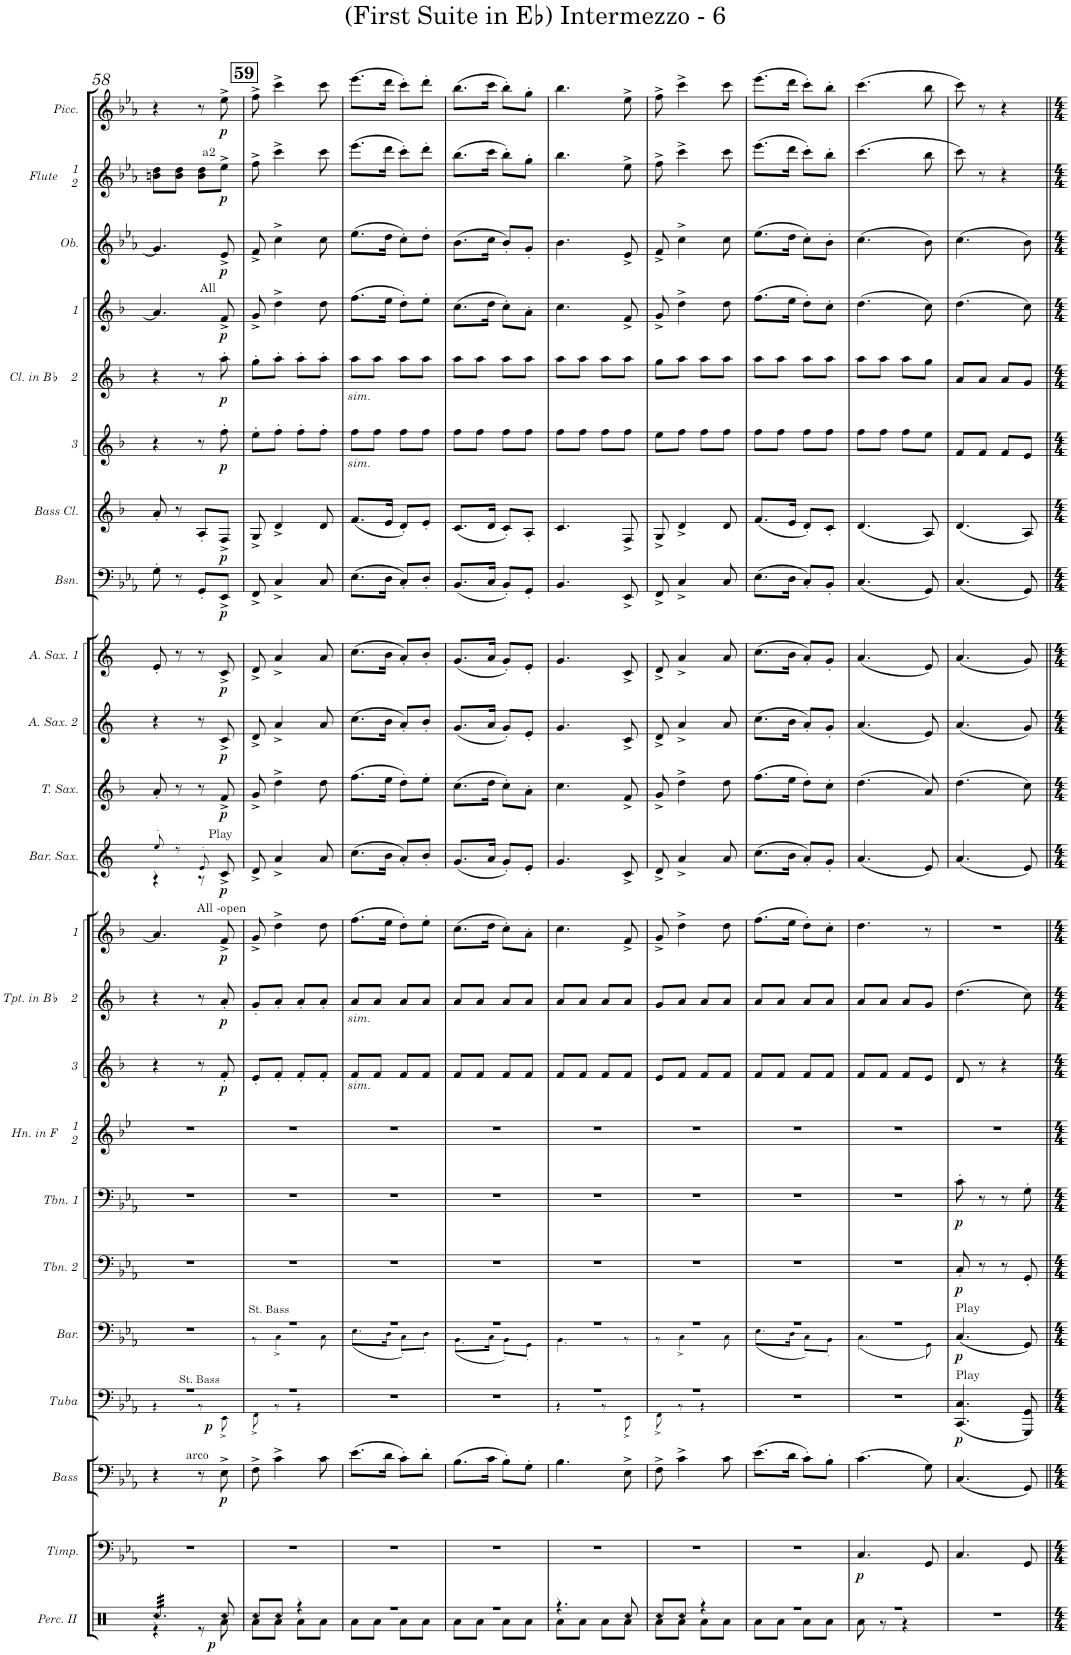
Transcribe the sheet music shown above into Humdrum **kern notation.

**kern	**dynam	**kern	**dynam	**kern	**dynam	**kern	**dynam	**kern	**dynam	**kern	**dynam	**kern	**dynam	**kern	**kern	**dynam	**kern	**dynam	**kern	**dynam	**kern	**dynam	**kern	**dynam	**kern	**dynam	**kern	**dynam	**kern	**dynam	**kern	**dynam	**kern	**dynam	**kern	**dynam	**kern	**dynam	**kern	**dynam	**kern	**dynam	**kern	**dynam
*part23	*part23	*part22	*part22	*part21	*part21	*part20	*part20	*part19	*part19	*part18	*part18	*part17	*part17	*part16	*part15	*part15	*part14	*part14	*part13	*part13	*part12	*part12	*part11	*part11	*part10	*part10	*part9	*part9	*part8	*part8	*part7	*part7	*part6	*part6	*part5	*part5	*part4	*part4	*part3	*part3	*part2	*part2	*part1	*part1
*staff23	*staff23	*staff22	*staff22	*staff21	*staff21	*staff20	*staff20	*staff19	*staff19	*staff18	*staff18	*staff17	*staff17	*staff16	*staff15	*staff15	*staff14	*staff14	*staff13	*staff13	*staff12	*staff12	*staff11	*staff11	*staff10	*staff10	*staff9	*staff9	*staff8	*staff8	*staff7	*staff7	*staff6	*staff6	*staff5	*staff5	*staff4	*staff4	*staff3	*staff3	*staff2	*staff2	*staff1	*staff1
*I"Percussion II	*	*I"Timpani	*	*I"String Bass	*	*I"Tuba	*	*I"Baritone	*	*I"Trombone 2	*	*I"Trombone 1	*	*I"1 Horn in F        2	*I"3	*	*I"Trumpet in Bb    2	*	*I"1	*	*I"Baritone Saxophone	*	*I"Tenor Saxophone	*	*I"Alto Saxophone 2	*	*I"Alto Saxophone 1	*	*I"Bassoon	*	*I"Bass Clarinet	*	*I"3	*	*I"Clarinet in Bb   2	*	*I"1	*	*I"Oboe	*	*I"1 Flute       2	*	*I"Piccolo	*
*I'Perc. II	*	*I'Timp.	*	*I'Bass	*	*I'Tuba	*	*I'Bar.	*	*I'Tbn. 2	*	*I'Tbn. 1	*	*I'1 Hn. in F        2	*	*	*I'Tpt. in Bb    2	*	*	*	*I'Bar. Sax.	*	*I'T. Sax.	*	*I'A. Sax. 2	*	*I'A. Sax. 1	*	*I'Bsn.	*	*I'Bass Cl.	*	*	*	*I'Cl. in Bb    2	*	*	*	*I'Ob.	*	*I'1 Flute        2	*	*I'Picc.	*
!!LO:PB:g=z
*clefX	*	*clefF4	*	*clefF4	*	*clefF4	*	*clefF4	*	*clefF4	*	*clefF4	*	*clefG2	*clefG2	*	*clefG2	*	*clefG2	*	*clefG2	*	*clefG2	*	*clefG2	*	*clefG2	*	*clefF4	*	*clefG2	*	*clefG2	*	*clefG2	*	*clefG2	*	*clefG2	*	*clefG2	*	*clefG2	*
*	*	*	*	*Trd7c12	*	*	*	*	*	*	*	*	*	*Trd4c7	*Trd1c2	*	*Trd1c2	*	*Trd1c2	*	*Trd12c21	*	*Trd8c14	*	*Trd5c9	*	*Trd5c9	*	*	*	*Trd8c14	*	*Trd1c2	*	*Trd1c2	*	*Trd1c2	*	*	*	*	*	*Trd-7c-12	*
*k[]	*	*k[b-e-a-]	*	*k[b-e-a-]	*	*k[b-e-a-]	*	*k[b-e-a-]	*	*k[b-e-a-]	*	*k[b-e-a-]	*	*k[b-e-]	*k[b-]	*	*k[b-]	*	*k[b-]	*	*k[]	*	*k[b-]	*	*k[]	*	*k[]	*	*k[b-e-a-]	*	*k[b-]	*	*k[b-]	*	*k[b-]	*	*k[b-]	*	*k[b-e-a-]	*	*k[b-e-a-]	*	*k[b-e-a-]	*
*M2/4	*	*M2/4	*	*M2/4	*	*M2/4	*	*M2/4	*	*M2/4	*	*M2/4	*	*M2/4	*M2/4	*	*M2/4	*	*M2/4	*	*M2/4	*	*M2/4	*	*M2/4	*	*M2/4	*	*M2/4	*	*M2/4	*	*M2/4	*	*M2/4	*	*M2/4	*	*M2/4	*	*M2/4	*	*M2/4	*
=58	=58	=58	=58	=58	=58	=58	=58	=58	=58	=58	=58	=58	=58	=58	=58	=58	=58	=58	=58	=58	=58	=58	=58	=58	=58	=58	=58	=58	=58	=58	=58	=58	=58	=58	=58	=58	=58	=58	=58	=58	=58	=58	=58	=58
!	!	!	!	!	!	!LO:TX:a:t=St. Bass	!	!	!	!	!	!	!	!	!	!	!	!	!	!	!	!	!	!	!	!	!	!	!	!	!	!	!	!	!	!	!	!	!	!	!	!	!	!
!LO:N:head=diamond	!	!	!	!	!	!	!	!	!	!	!	!	!	!	!	!	!	!	!	!	!	!	!	!	!	!	!	!	!	!	!	!	!	!	!	!	!	!	!	!	!	!	!	!
*^	*	*	*	*	*	*^	*	*	*	*	*	*	*	*	*	*	*	*	*	*	*^	*	*	*	*	*	*	*	*	*	*	*	*	*	*	*	*	*	*	*	*	*	*	*
*tremolo	*	*	*	*	*	*	*	*	*	*	*	*	*	*	*	*	*	*	*	*	*	*	*	*	*	*	*	*	*	*	*	*	*	*	*	*	*	*	*	*	*	*	*	*	*	*	*
32Rcc/LLL	4r	.	2r	.	4r	.	2r	4r	.	2r	.	2r	.	2r	.	2r	4r	.	4r	.	4.a/]	.	8ee'/	4r	.	8a'/	.	4r	.	8e'/	.	8G'\	.	8a'/	.	4r	.	4r	.	4.a/]	.	4.g/]	.	8bn\ 8dd\L	.	4r	.
32Rcc/	.	.	.	.	.	.	.	.	.	.	.	.	.	.	.	.	.	.	.	.	.	.	.	.	.	.	.	.	.	.	.	.	.	.	.	.	.	.	.	.	.	.	.	.	.	.	.
32Rcc/	.	.	.	.	.	.	.	.	.	.	.	.	.	.	.	.	.	.	.	.	.	.	.	.	.	.	.	.	.	.	.	.	.	.	.	.	.	.	.	.	.	.	.	.	.	.	.
32Rcc/	.	.	.	.	.	.	.	.	.	.	.	.	.	.	.	.	.	.	.	.	.	.	.	.	.	.	.	.	.	.	.	.	.	.	.	.	.	.	.	.	.	.	.	.	.	.	.
32Rcc/	.	.	.	.	.	.	.	.	.	.	.	.	.	.	.	.	.	.	.	.	.	.	8r	.	.	8r	.	.	.	8r	.	8r	.	8r	.	.	.	.	.	.	.	.	.	8b\ 8dd\J	.	.	.
32Rcc/	.	.	.	.	.	.	.	.	.	.	.	.	.	.	.	.	.	.	.	.	.	.	.	.	.	.	.	.	.	.	.	.	.	.	.	.	.	.	.	.	.	.	.	.	.	.	.
32Rcc/	.	.	.	.	.	.	.	.	.	.	.	.	.	.	.	.	.	.	.	.	.	.	.	.	.	.	.	.	.	.	.	.	.	.	.	.	.	.	.	.	.	.	.	.	.	.	.
32Rcc/	.	.	.	.	.	.	.	.	.	.	.	.	.	.	.	.	.	.	.	.	.	.	.	.	.	.	.	.	.	.	.	.	.	.	.	.	.	.	.	.	.	.	.	.	.	.	.
!	!	!	!	!	!LO:TX:a:t=arco	!	!	!	!	!	!	!	!	!	!	!	!	!	!	!	!	!	!	!	!	!	!	!	!	!	!	!	!	!	!	!	!	!	!	!	!	!	!	!	!	!	!
32Rcc/	8r	.	.	.	8r	.	.	8r	.	.	.	.	.	.	.	.	8r	.	8r	.	.	.	8e'/	8r	.	8r	.	8r	.	8r	.	8GG'/L	.	8A'/L	.	8r	.	8r	.	.	.	.	.	8b\ 8dd\L	.	8r	.
32Rcc/	.	.	.	.	.	.	.	.	.	.	.	.	.	.	.	.	.	.	.	.	.	.	.	.	.	.	.	.	.	.	.	.	.	.	.	.	.	.	.	.	.	.	.	.	.	.	.
32Rcc/	.	.	.	.	.	.	.	.	.	.	.	.	.	.	.	.	.	.	.	.	.	.	.	.	.	.	.	.	.	.	.	.	.	.	.	.	.	.	.	.	.	.	.	.	.	.	.
32Rcc/JJJ	.	.	.	.	.	.	.	.	.	.	.	.	.	.	.	.	.	.	.	.	.	.	.	.	.	.	.	.	.	.	.	.	.	.	.	.	.	.	.	.	.	.	.	.	.	.	.
*Xtremolo	*	*	*	*	*	*	*	*	*	*	*	*	*	*	*	*	*	*	*	*	*	*	*	*	*	*	*	*	*	*	*	*	*	*	*	*	*	*	*	*	*	*	*	*	*	*	*
!	!	!	!	!	!	!	!	!	!	!	!	!	!	!	!	!	!	!	!	!	!	!	!	!	!	!	!	!	!	!	!	!	!	!	!	!	!	!	!	!	!	!	!	!LO:TX:a:t=a2	!	!	!
!	!	!	!	!	!	!	!	!	!	!	!	!	!	!	!	!	!	!	!	!	!	!	!	!	!	!	!	!	!	!	!	!	!	!	!	!	!	!	!	!LO:TX:a:t=All	!	!	!	!	!	!	!
!	!	!	!	!	!	!	!	!	!	!	!	!	!	!	!	!	!	!	!	!	!	!	!LO:TX:a:t=Play	!	!	!	!	!	!	!	!	!	!	!	!	!	!	!	!	!	!	!	!	!	!	!	!
!	!	!	!	!	!	!	!	!	!	!	!	!	!	!	!	!	!	!	!	!	!LO:TX:a:t=All -open	!	!	!	!	!	!	!	!	!	!	!	!	!	!	!	!	!	!	!	!	!	!	!	!	!	!
!LO:N:head=diamond	!	!LO:DY:b	!	!	!	!LO:DY:b	!	!	!LO:DY:b	!	!	!	!	!	!	!	!	!LO:DY:b	!	!LO:DY:b	!	!LO:DY:b	!	!	!LO:DY:b	!	!LO:DY:b	!	!LO:DY:b	!	!LO:DY:b	!	!LO:DY:b	!	!LO:DY:b	!	!LO:DY:b	!	!LO:DY:b	!	!LO:DY:b	!	!LO:DY:b	!	!LO:DY:b	!	!LO:DY:b
8Rcc/	8Ra\	p	.	.	8E-^\	p	.	8EE-^\	p	.	.	.	.	.	.	.	8f'/	p	8a'/	p	8f^/	p	8c^/	8ryy	p	8f^/	p	8c^/	p	8c^/	p	8EE-^/J	p	8F^/J	p	8ff'\	p	8aa'\	p	8f^/	p	8e-^/	p	8ee-^\J	p	8ee-^\	p
!!LO:REH:place=s1:a:B:cj:fs=15:t=59
=59	=59	=59	=59	=59	=59	=59	=59	=59	=59	=59	=59	=59	=59	=59	=59	=59	=59	=59	=59	=59	=59	=59	=59	=59	=59	=59	=59	=59	=59	=59	=59	=59	=59	=59	=59	=59	=59	=59	=59	=59	=59	=59	=59	=59	=59	=59	=59
!	!	!	!	!	!	!	!	!	!	!LO:TX:a:t=St. Bass	!	!	!	!	!	!	!	!	!	!	!	!	!	!	!	!	!	!	!	!	!	!	!	!	!	!	!	!	!	!	!	!	!	!	!	!	!
!LO:N:head=diamond	!	!	!	!	!	!	!	!	!	!	!	!	!	!	!	!	!	!	!	!	!	!	!	!	!	!	!	!	!	!	!	!	!	!	!	!	!	!	!	!	!	!	!	!	!	!	!
*	*	*	*	*	*	*	*	*	*	*^	*	*	*	*	*	*	*	*	*	*	*	*	*v	*v	*	*	*	*	*	*	*	*	*	*	*	*	*	*	*	*	*	*	*	*	*	*	*
8Rcc/L	8Ra\L	.	2r	.	8F^\	.	2r	8FF^\	.	2r	8r	.	2r	.	2r	.	2r	8e'/L	.	8g'/L	.	8g^/	.	8d^/	.	8g^/	.	8d^/	.	8d^/	.	8FF^/	.	8G^/	.	8ee'\L	.	8gg'\L	.	8g^/	.	8f^/	.	8ff^\	.	8ff^\	.
!LO:N:head=diamond	!	!	!	!	!	!	!	!	!	!	!	!	!	!	!	!	!	!	!	!	!	!	!	!	!	!	!	!	!	!	!	!	!	!	!	!	!	!	!	!	!	!	!	!	!	!	!
8Rcc/J	8Ra\J	.	.	.	4c^\	.	.	8r	.	.	4C^\	.	.	.	.	.	.	8f'/J	.	8a'/J	.	4dd^\	.	4a^/	.	4dd^\	.	4a^/	.	4a^/	.	4C^/	.	4d^/	.	8ff'\J	.	8aa'\J	.	4dd^\	.	4cc^\	.	4ccc^\	.	4ccc^\	.
4r	8Ra\L	.	.	.	.	.	.	4r	.	.	.	.	.	.	.	.	.	8f'/L	.	8a'/L	.	.	.	.	.	.	.	.	.	.	.	.	.	.	.	8ff'\L	.	8aa'\L	.	.	.	.	.	.	.	.	.
.	8Ra\J	.	.	.	8c\	.	.	.	.	.	8C\	.	.	.	.	.	.	8f'/J	.	8a'/J	.	8dd\	.	8a/	.	8dd\	.	8a/	.	8a/	.	8C/	.	8d/	.	8ff'\J	.	8aa'\J	.	8dd\	.	8cc\	.	8ccc\	.	8ccc\	.
*	*	*	*	*	*	*	*v	*v	*	*	*	*	*	*	*	*	*	*	*	*	*	*	*	*	*	*	*	*	*	*	*	*	*	*	*	*	*	*	*	*	*	*	*	*	*	*	*
=60	=60	=60	=60	=60	=60	=60	=60	=60	=60	=60	=60	=60	=60	=60	=60	=60	=60	=60	=60	=60	=60	=60	=60	=60	=60	=60	=60	=60	=60	=60	=60	=60	=60	=60	=60	=60	=60	=60	=60	=60	=60	=60	=60	=60	=60	=60
!	!	!	!	!	!	!	!	!	!	!	!	!	!	!	!	!	!	!	!	!	!	!	!	!	!	!	!	!	!	!	!	!	!	!	!	!	!LO:TX:b:i:t=sim.	!	!	!	!	!	!	!	!	!
!	!	!	!	!	!	!	!	!	!	!	!	!	!	!	!	!	!	!	!	!	!	!	!	!	!	!	!	!	!	!	!	!	!	!	!LO:TX:b:i:t=sim.	!	!	!	!	!	!	!	!	!	!	!
!	!	!	!	!	!	!	!	!	!	!	!	!	!	!	!	!	!	!	!LO:TX:b:i:t=sim.	!	!	!	!	!	!	!	!	!	!	!	!	!	!	!	!	!	!	!	!	!	!	!	!	!	!	!
!	!	!	!	!	!	!	!	!	!	!	!	!	!	!	!	!	!LO:TX:b:i:t=sim.	!	!	!	!	!	!	!	!	!	!	!	!	!	!	!	!	!	!	!	!	!	!	!	!	!	!	!	!	!
2r	8Ra\L	.	2r	.	(8.e-\L	.	2r	.	2r	(8.E-\L	.	2r	.	2r	.	2r	8f/L	.	8a/L	.	(8.ff\L	.	(8.cc\L	.	(8.ff\L	.	(8.cc\L	.	(8.cc\L	.	(8.E-\L	.	(8.f/L	.	8ff\L	.	8aa\L	.	(8.ff\L	.	(8.ee-\L	.	(8.eee-\L	.	(8.eee-\L	.
.	8Ra\J	.	.	.	.	.	.	.	.	.	.	.	.	.	.	.	8f/J	.	8a/J	.	.	.	.	.	.	.	.	.	.	.	.	.	.	.	8ff\J	.	8aa\J	.	.	.	.	.	.	.	.	.
.	.	.	.	.	16d\Jk	.	.	.	.	16D\Jk	.	.	.	.	.	.	.	.	.	.	16ee\Jk	.	16b\Jk	.	16ee\Jk	.	16b\Jk	.	16b\Jk	.	16D\Jk	.	16e/Jk	.	.	.	.	.	16ee\Jk	.	16dd\Jk	.	16ddd\Jk	.	16ddd\Jk	.
.	8Ra\L	.	.	.	8c'\L)	.	.	.	.	8C'\L)	.	.	.	.	.	.	8f/L	.	8a/L	.	8dd'\L)	.	8a'/L)	.	8dd'\L)	.	8a'/L)	.	8a'/L)	.	8C'/L)	.	8d'/L)	.	8ff\L	.	8aa\L	.	8dd'\L)	.	8cc'\L)	.	8ccc'\L)	.	8ccc'\L)	.
.	8Ra\J	.	.	.	8d'\J	.	.	.	.	8D'\J	.	.	.	.	.	.	8f/J	.	8a/J	.	8ee'\J	.	8b'/J	.	8ee'\J	.	8b'/J	.	8b'/J	.	8D'/J	.	8e'/J	.	8ff\J	.	8aa\J	.	8ee'\J	.	8dd'\J	.	8ddd'\J	.	8ddd'\J	.
=61	=61	=61	=61	=61	=61	=61	=61	=61	=61	=61	=61	=61	=61	=61	=61	=61	=61	=61	=61	=61	=61	=61	=61	=61	=61	=61	=61	=61	=61	=61	=61	=61	=61	=61	=61	=61	=61	=61	=61	=61	=61	=61	=61	=61	=61	=61
2r	8Ra\L	.	2r	.	(8.B-\L	.	2r	.	2r	(8.BB-\L	.	2r	.	2r	.	2r	8f/L	.	8a/L	.	(8.cc\L	.	(8.g/L	.	(8.cc\L	.	(8.g/L	.	(8.g/L	.	(8.BB-/L	.	(8.c/L	.	8ff\L	.	8aa\L	.	(8.cc\L	.	(8.b-\L	.	(8.bb-\L	.	(8.bb-\L	.
.	8Ra\J	.	.	.	.	.	.	.	.	.	.	.	.	.	.	.	8f/J	.	8a/J	.	.	.	.	.	.	.	.	.	.	.	.	.	.	.	8ff\J	.	8aa\J	.	.	.	.	.	.	.	.	.
.	.	.	.	.	16c\Jk	.	.	.	.	16C\Jk	.	.	.	.	.	.	.	.	.	.	16dd\Jk	.	16a/Jk	.	16dd\Jk	.	16a/Jk	.	16a/Jk	.	16C/Jk	.	16d/Jk	.	.	.	.	.	16dd\Jk	.	16cc\Jk	.	16ccc\Jk	.	16ccc\Jk	.
.	8Ra\L	.	.	.	8B-'\L)	.	.	.	.	8BB-'\L)	.	.	.	.	.	.	8f/L	.	8a/L	.	8cc'\L)	.	8g'/L)	.	8cc'\L)	.	8g'/L)	.	8g'/L)	.	8BB-'/L)	.	8c'/L)	.	8ff\L	.	8aa\L	.	8cc'\L)	.	8b-'/L)	.	8bb-'\L)	.	8bb-'\L)	.
.	8Ra\J	.	.	.	8G'\J	.	.	.	.	8GG'\J	.	.	.	.	.	.	8f/J	.	8a/J	.	8a'\J	.	8e'/J	.	8a'\J	.	8e'/J	.	8e'/J	.	8GG'/J	.	8A'/J	.	8ff\J	.	8aa\J	.	8a'\J	.	8g'/J	.	8gg'\J	.	8gg'\J	.
=62	=62	=62	=62	=62	=62	=62	=62	=62	=62	=62	=62	=62	=62	=62	=62	=62	=62	=62	=62	=62	=62	=62	=62	=62	=62	=62	=62	=62	=62	=62	=62	=62	=62	=62	=62	=62	=62	=62	=62	=62	=62	=62	=62	=62	=62	=62
*	*	*	*	*	*	*	*^	*	*	*	*	*	*	*	*	*	*	*	*	*	*	*	*	*	*	*	*	*	*	*	*	*	*	*	*	*	*	*	*	*	*	*	*	*	*	*
4.r	8Ra\L	.	2r	.	4.B-\	.	2r	4r	.	2r	4.BB-\	.	2r	.	2r	.	2r	8f/L	.	8a/L	.	4.cc\	.	4.g/	.	4.cc\	.	4.g/	.	4.g/	.	4.BB-/	.	4.c/	.	8ff\L	.	8aa\L	.	4.cc\	.	4.b-\	.	4.bb-\	.	4.bb-\	.
.	8Ra\J	.	.	.	.	.	.	.	.	.	.	.	.	.	.	.	.	8f/J	.	8a/J	.	.	.	.	.	.	.	.	.	.	.	.	.	.	.	8ff\J	.	8aa\J	.	.	.	.	.	.	.	.	.
.	8Ra\L	.	.	.	.	.	.	8r	.	.	.	.	.	.	.	.	.	8f/L	.	8a/L	.	.	.	.	.	.	.	.	.	.	.	.	.	.	.	8ff\L	.	8aa\L	.	.	.	.	.	.	.	.	.
!LO:N:head=diamond	!	!	!	!	!	!	!	!	!	!	!	!	!	!	!	!	!	!	!	!	!	!	!	!	!	!	!	!	!	!	!	!	!	!	!	!	!	!	!	!	!	!	!	!	!	!	!
8Rcc/	8Ra\J	.	.	.	8E-^\	.	.	8EE-^\	.	.	8r	.	.	.	.	.	.	8f/J	.	8a/J	.	8f^/	.	8c^/	.	8f^/	.	8c^/	.	8c^/	.	8EE-^/	.	8F^/	.	8ff\J	.	8aa\J	.	8f^/	.	8e-^/	.	8ee-^\	.	8ee-^\	.
=63	=63	=63	=63	=63	=63	=63	=63	=63	=63	=63	=63	=63	=63	=63	=63	=63	=63	=63	=63	=63	=63	=63	=63	=63	=63	=63	=63	=63	=63	=63	=63	=63	=63	=63	=63	=63	=63	=63	=63	=63	=63	=63	=63	=63	=63	=63	=63
!LO:N:head=diamond	!	!	!	!	!	!	!	!	!	!	!	!	!	!	!	!	!	!	!	!	!	!	!	!	!	!	!	!	!	!	!	!	!	!	!	!	!	!	!	!	!	!	!	!	!	!	!
8Rcc/L	8Ra\L	.	2r	.	8F^\	.	2r	8FF^\	.	2r	8r	.	2r	.	2r	.	2r	8e/L	.	8g/L	.	8g^/	.	8d^/	.	8g^/	.	8d^/	.	8d^/	.	8FF^/	.	8G^/	.	8ee\L	.	8gg\L	.	8g^/	.	8f^/	.	8ff^\	.	8ff^\	.
!LO:N:head=diamond	!	!	!	!	!	!	!	!	!	!	!	!	!	!	!	!	!	!	!	!	!	!	!	!	!	!	!	!	!	!	!	!	!	!	!	!	!	!	!	!	!	!	!	!	!	!	!
8Rcc/J	8Ra\J	.	.	.	4c^\	.	.	8r	.	.	4C^\	.	.	.	.	.	.	8f/J	.	8a/J	.	4dd^\	.	4a^/	.	4dd^\	.	4a^/	.	4a^/	.	4C^/	.	4d^/	.	8ff\J	.	8aa\J	.	4dd^\	.	4cc^\	.	4ccc^\	.	4ccc^\	.
4r	8Ra\L	.	.	.	.	.	.	4r	.	.	.	.	.	.	.	.	.	8f/L	.	8a/L	.	.	.	.	.	.	.	.	.	.	.	.	.	.	.	8ff\L	.	8aa\L	.	.	.	.	.	.	.	.	.
.	8Ra\J	.	.	.	8c\	.	.	.	.	.	8C\	.	.	.	.	.	.	8f/J	.	8a/J	.	8dd\	.	8a/	.	8dd\	.	8a/	.	8a/	.	8C/	.	8d/	.	8ff\J	.	8aa\J	.	8dd\	.	8cc\	.	8ccc\	.	8ccc\	.
*	*	*	*	*	*	*	*v	*v	*	*	*	*	*	*	*	*	*	*	*	*	*	*	*	*	*	*	*	*	*	*	*	*	*	*	*	*	*	*	*	*	*	*	*	*	*	*	*
=64	=64	=64	=64	=64	=64	=64	=64	=64	=64	=64	=64	=64	=64	=64	=64	=64	=64	=64	=64	=64	=64	=64	=64	=64	=64	=64	=64	=64	=64	=64	=64	=64	=64	=64	=64	=64	=64	=64	=64	=64	=64	=64	=64	=64	=64	=64
2r	8Ra\L	.	2r	.	(8.e-\L	.	2r	.	2r	(8.E-\L	.	2r	.	2r	.	2r	8f/L	.	8a/L	.	(8.ff\L	.	(8.cc\L	.	(8.ff\L	.	(8.cc\L	.	(8.cc\L	.	(8.E-\L	.	(8.f/L	.	8ff\L	.	8aa\L	.	(8.ff\L	.	(8.ee-\L	.	(8.eee-\L	.	(8.eee-\L	.
.	8Ra\J	.	.	.	.	.	.	.	.	.	.	.	.	.	.	.	8f/J	.	8a/J	.	.	.	.	.	.	.	.	.	.	.	.	.	.	.	8ff\J	.	8aa\J	.	.	.	.	.	.	.	.	.
.	.	.	.	.	16d\Jk	.	.	.	.	16D\Jk	.	.	.	.	.	.	.	.	.	.	16ee\Jk	.	16b\Jk	.	16ee\Jk	.	16b\Jk	.	16b\Jk	.	16D\Jk	.	16e/Jk	.	.	.	.	.	16ee\Jk	.	16dd\Jk	.	16ddd\Jk	.	16ddd\Jk	.
.	8Ra\L	.	.	.	8c'\L)	.	.	.	.	8C'\L)	.	.	.	.	.	.	8f/L	.	8a/L	.	8dd'\L)	.	8a'/L)	.	8dd'\L)	.	8a'/L)	.	8a'/L)	.	8C'/L)	.	8d'/L)	.	8ff\L	.	8aa\L	.	8dd'\L)	.	8cc'\L)	.	8ccc'\L)	.	8ccc'\L)	.
.	8Ra\J	.	.	.	8B-'\J	.	.	.	.	8BB-'\J	.	.	.	.	.	.	8f/J	.	8a/J	.	8cc'\J	.	8g'/J	.	8cc'\J	.	8g'/J	.	8g'/J	.	8BB-'/J	.	8c'/J	.	8ff\J	.	8aa\J	.	8cc'\J	.	8b-'\J	.	8bb-'\J	.	8bb-'\J	.
=65	=65	=65	=65	=65	=65	=65	=65	=65	=65	=65	=65	=65	=65	=65	=65	=65	=65	=65	=65	=65	=65	=65	=65	=65	=65	=65	=65	=65	=65	=65	=65	=65	=65	=65	=65	=65	=65	=65	=65	=65	=65	=65	=65	=65	=65	=65
!	!	!	!	!LO:DY:b	!	!	!	!	!	!	!	!	!	!	!	!	!	!	!	!	!	!	!	!	!	!	!	!	!	!	!	!	!	!	!	!	!	!	!	!	!	!	!	!	!	!
2r	8Ra\	.	4.C/	p	(4.c\	.	2r	.	2r	(4.C\	.	2r	.	2r	.	2r	8f/L	.	8a/L	.	4.dd\	.	(4.a/	.	(4.dd\	.	(4.a/	.	(4.a/	.	(4.C/	.	(4.d/	.	8ff\L	.	8aa\L	.	(4.dd\	.	(4.cc\	.	(4.ccc\	.	(4.ccc\	.
.	8r	.	.	.	.	.	.	.	.	.	.	.	.	.	.	.	8f/J	.	8a/J	.	.	.	.	.	.	.	.	.	.	.	.	.	.	.	8ff\J	.	8aa\J	.	.	.	.	.	.	.	.	.
.	4r	.	.	.	.	.	.	.	.	.	.	.	.	.	.	.	8f/L	.	8a/L	.	.	.	.	.	.	.	.	.	.	.	.	.	.	.	8ff\L	.	8aa\L	.	.	.	.	.	.	.	.	.
.	.	.	8GG/	.	8G\)	.	.	.	.	8GG\)	.	.	.	.	.	.	8e/J	.	8g/J	.	8r	.	8e/)	.	8a/)	.	8e/)	.	8e/)	.	8GG/)	.	8A/)	.	8ee\J	.	8gg\J	.	8cc\)	.	8b-\)	.	8bb-\	.	8bb-\	.
*v	*v	*	*	*	*	*	*	*	*	*	*	*	*	*	*	*	*	*	*	*	*	*	*	*	*	*	*	*	*	*	*	*	*	*	*	*	*	*	*	*	*	*	*	*	*	*
=66	=66	=66	=66	=66	=66	=66	=66	=66	=66	=66	=66	=66	=66	=66	=66	=66	=66	=66	=66	=66	=66	=66	=66	=66	=66	=66	=66	=66	=66	=66	=66	=66	=66	=66	=66	=66	=66	=66	=66	=66	=66	=66	=66	=66	=66
!	!	!	!	!	!	!	!	!LO:TX:a:t=Play	!	!	!	!	!	!	!	!	!	!	!	!	!	!	!	!	!	!	!	!	!	!	!	!	!	!	!	!	!	!	!	!	!	!	!	!	!
!	!	!	!	!	!	!LO:TX:a:t=Play	!	!	!	!	!	!	!	!	!	!	!	!	!	!	!	!	!	!	!	!	!	!	!	!	!	!	!	!	!	!	!	!	!	!	!	!	!	!	!
!	!	!	!	!	!	!	!LO:DY:b	!	!	!LO:DY:b	!	!LO:DY:b	!	!LO:DY:b	!	!	!	!	!	!	!	!	!	!	!	!	!	!	!	!	!	!	!	!	!	!	!	!	!	!	!	!	!	!	!
*	*	*	*	*	*	*	*	*v	*v	*	*	*	*	*	*	*	*	*	*	*	*	*	*	*	*	*	*	*	*	*	*	*	*	*	*	*	*	*	*	*	*	*	*	*	*
2r	.	4.C/	.	(4.C/	.	(4.CC/ 4.C/	p	(4.C/	p	8C'/	p	8c'\	p	2r	8d/	.	(4.dd\	.	2r	.	(4.a/	.	(4.dd\	.	(4.a/	.	(4.a/	.	(4.C/	.	(4.d/	.	8f/L	.	8a/L	.	(4.dd\	.	(4.cc\	.	8ccc\)	.	8ccc\)	.
.	.	.	.	.	.	.	.	.	.	8r	.	8r	.	.	8r	.	.	.	.	.	.	.	.	.	.	.	.	.	.	.	.	.	8f/J	.	8a/J	.	.	.	.	.	8r	.	8r	.
.	.	.	.	.	.	.	.	.	.	8r	.	8r	.	.	4r	.	.	.	.	.	.	.	.	.	.	.	.	.	.	.	.	.	8f/L	.	8a/L	.	.	.	.	.	4r	.	4r	.
.	.	8GG/	.	8GG/)	.	8GGG/ 8GG/)	.	8GG/)	.	8GG'/	.	8G'\	.	.	.	.	8cc\)	.	.	.	8e/)	.	8cc\)	.	8g/)	.	8g/)	.	8GG/)	.	8A/)	.	8e/J	.	8g/J	.	8cc\)	.	8b-\)	.	.	.	.	.
=||	=||	=||	=||	=||	=||	=||	=||	=||	=||	=||	=||	=||	=||	=||	=||	=||	=||	=||	=||	=||	=||	=||	=||	=||	=||	=||	=||	=||	=||	=||	=||	=||	=||	=||	=||	=||	=||	=||	=||	=||	=||	=||	=||	=||
*-	*-	*-	*-	*-	*-	*-	*-	*-	*-	*-	*-	*-	*-	*-	*-	*-	*-	*-	*-	*-	*-	*-	*-	*-	*-	*-	*-	*-	*-	*-	*-	*-	*-	*-	*-	*-	*-	*-	*-	*-	*-	*-	*-	*-
